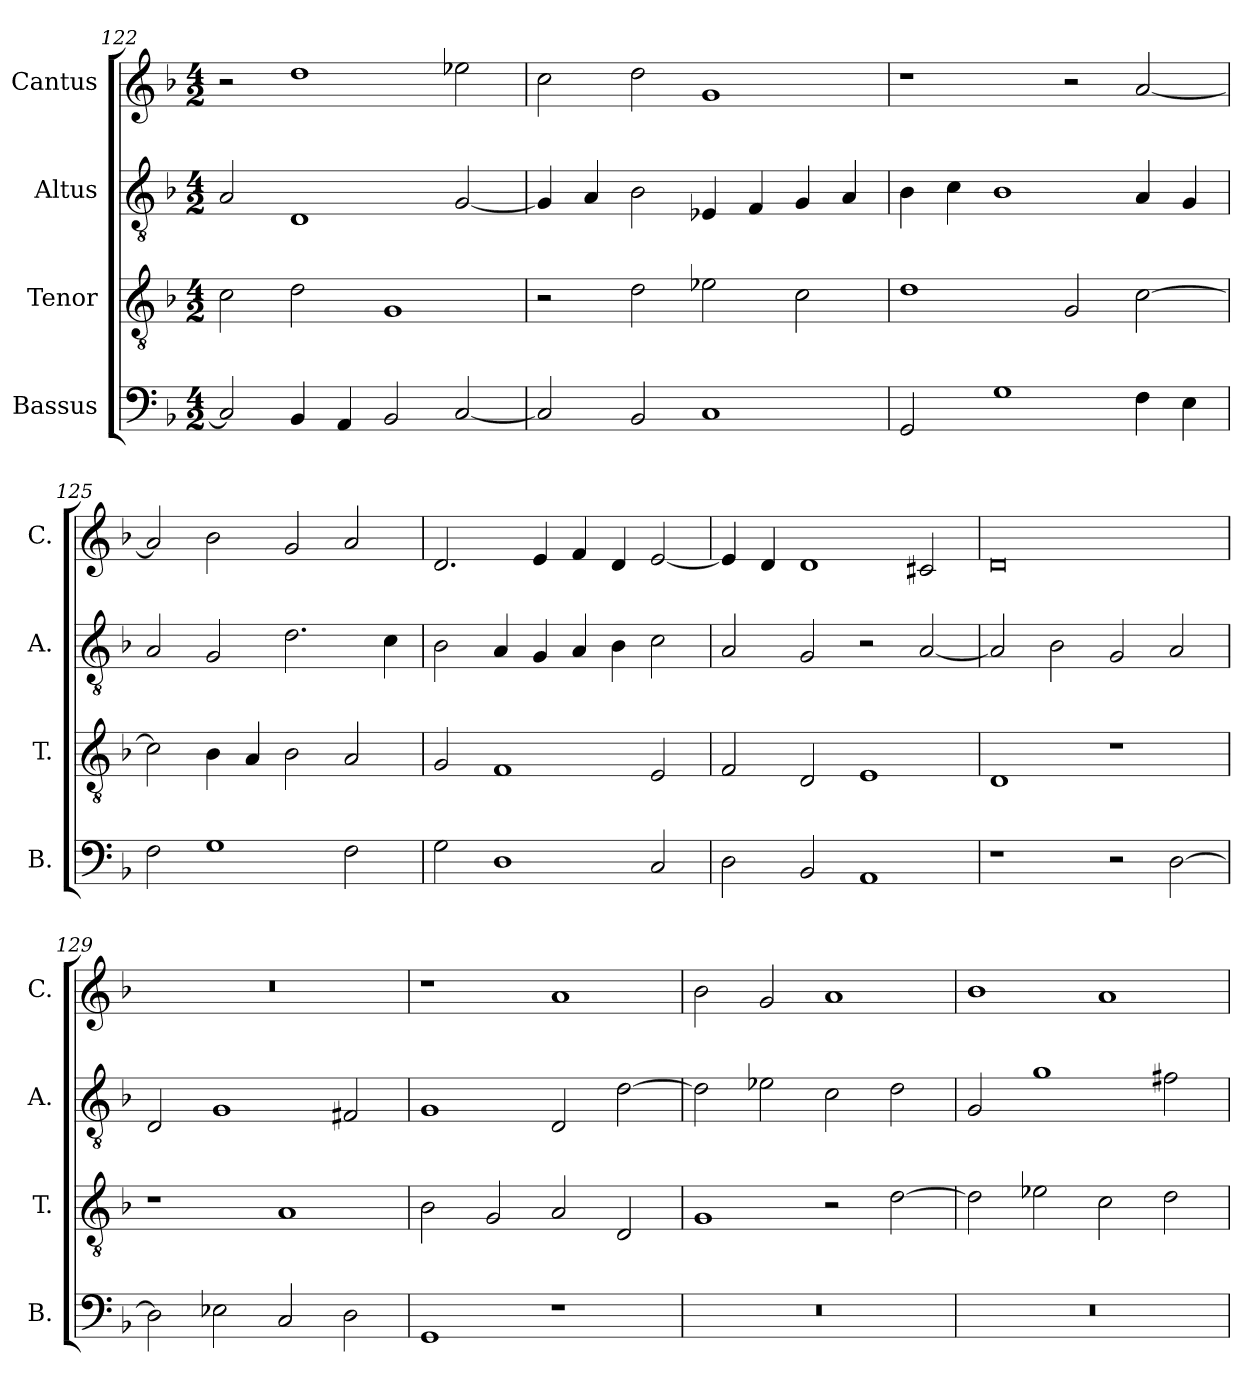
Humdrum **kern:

**kern	**kern	**kern	**kern
*part4	*part3	*part2	*part1
*staff4	*staff3	*staff2	*staff1
*I"Bassus	*I"Tenor	*I"Altus	*I"Cantus
*I'B.	*I'T.	*I'A.	*I'C.
*clefF4	*clefGv2	*clefGv2	*clefG2
*k[b-]	*k[b-]	*k[b-]	*k[b-]
*M4/2	*M4/2	*M4/2	*M4/2
=122	=122	=122	=122
2C/]	2c\	2A/	2r
4BB-/	2d\	1D	1dd
4AA/	.	.	.
2BB-/	1G	.	.
[2C/	.	[2G/	2ee-X\
!!LO:PB:g=z
=123	=123	=123	=123
2C/]	2r	4G/]	2cc\
.	.	4A/	.
2BB-/	2d\	2B-\	2dd\
1C	2e-X\	4E-X/	1g
.	.	4F/	.
.	2c\	4G/	.
.	.	4A/	.
=124	=124	=124	=124
2GG/	1d	4B-\	1r
.	.	4c\	.
1G	.	1B-	.
.	2G/	.	2r
4F\	[2c\	4A/	[2a/
4E\	.	4G/	.
=125	=125	=125	=125
2F\	2c\]	2A/	2a/]
1G	4B-\	2G/	2b-\
.	4A/	.	.
.	2B-\	2.d\	2g/
2F\	2A/	.	2a/
.	.	4c\	.
=126	=126	=126	=126
2G\	2G/	2B-\	2.d/
1D	1F	4A/	.
.	.	4G/	4e/
.	.	4A/	4f/
.	.	4B-\	4d/
2C/	2E/	2c\	[2e/
!!LO:LB:g=z
=127	=127	=127	=127
2D\	2F/	2A/	4e/]
.	.	.	4d/
2BB-/	2D/	2G/	1d
1AA	1E	2r	.
.	.	[2A/	2c#X/
=128	=128	=128	=128
1r	1D	2A/]	0d
.	.	2B-\	.
2r	1r	2G/	.
[2D\	.	2A/	.
=129	=129	=129	=129
2D\]	1r	2D/	0r
2E-X\	.	1G	.
2C/	1A	.	.
2D\	.	2F#X/	.
=130	=130	=130	=130
1GG	2B-\	1G	1r
.	2G/	.	.
1r	2A/	2D/	1a
.	2D/	[2d\	.
=131	=131	=131	=131
0r	1G	2d\]	2b-\
.	.	2e-X\	2g/
.	2r	2c\	1a
.	[2d\	2d\	.
!!LO:LB:g=z
=132	=132	=132	=132
0r	2d\]	2G/	1b-
.	2e-X\	1g	.
.	2c\	.	1a
.	2d\	2f#X\	.
=	=	=	=
*-	*-	*-	*-
